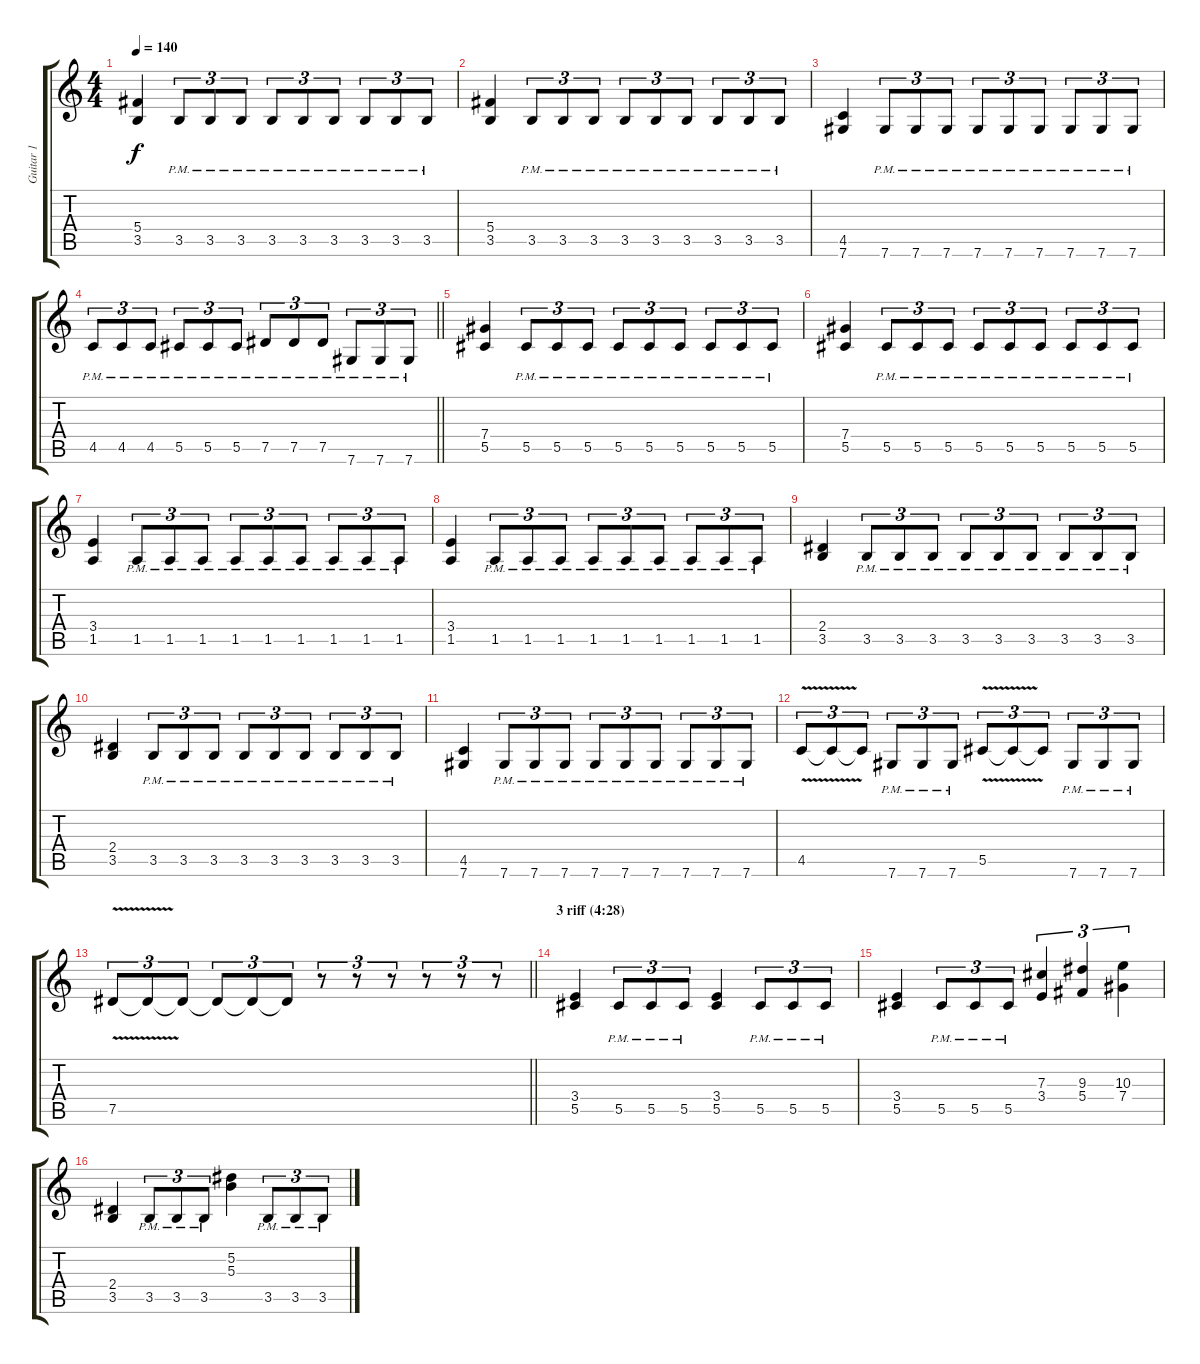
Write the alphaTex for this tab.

\track ("Guitar 1" "Guitar 1") {instrument distortionguitar}
\staff {score tabs}
\tuning (Eb4 Bb3 Gb3 Db3 Ab2 Db2) {hide}
\ts (4 4)
\tempo 140
\clef g2
\ks c
(5.4 3.5).4{dy f} 3.5{pm}.8{tu (3 2)} 3.5{pm}.8{tu (3 2)} 3.5{pm}.8{tu (3 2)} 3.5{pm}.8{tu (3 2)} 3.5{pm}.8{tu (3 2)} 3.5{pm}.8{tu (3 2)} 3.5{pm}.8{tu (3 2)} 3.5{pm}.8{tu (3 2)} 3.5{pm}.8{tu (3 2)} |
(5.4 3.5).4 3.5{pm}.8{tu (3 2)} 3.5{pm}.8{tu (3 2)} 3.5{pm}.8{tu (3 2)} 3.5{pm}.8{tu (3 2)} 3.5{pm}.8{tu (3 2)} 3.5{pm}.8{tu (3 2)} 3.5{pm}.8{tu (3 2)} 3.5{pm}.8{tu (3 2)} 3.5{pm}.8{tu (3 2)} |
(4.5 7.6).4 7.6{pm}.8{tu (3 2)} 7.6{pm}.8{tu (3 2)} 7.6{pm}.8{tu (3 2)} 7.6{pm}.8{tu (3 2)} 7.6{pm}.8{tu (3 2)} 7.6{pm}.8{tu (3 2)} 7.6{pm}.8{tu (3 2)} 7.6{pm}.8{tu (3 2)} 7.6{pm}.8{tu (3 2)} |
\barLineRight lightlight
4.5{pm}.8{tu (3 2)} 4.5{pm}.8{tu (3 2)} 4.5{pm}.8{tu (3 2)} 5.5{pm}.8{tu (3 2)} 5.5{pm}.8{tu (3 2)} 5.5{pm}.8{tu (3 2)} 7.5{pm}.8{tu (3 2)} 7.5{pm}.8{tu (3 2)} 7.5{pm}.8{tu (3 2)} 7.6{pm}.8{tu (3 2)} 7.6{pm}.8{tu (3 2)} 7.6{pm}.8{tu (3 2)} |
\section ("" "")
(7.4 5.5).4 5.5{pm}.8{tu (3 2)} 5.5{pm}.8{tu (3 2)} 5.5{pm}.8{tu (3 2)} 5.5{pm}.8{tu (3 2)} 5.5{pm}.8{tu (3 2)} 5.5{pm}.8{tu (3 2)} 5.5{pm}.8{tu (3 2)} 5.5{pm}.8{tu (3 2)} 5.5{pm}.8{tu (3 2)} |
(7.4 5.5).4 5.5{pm}.8{tu (3 2)} 5.5{pm}.8{tu (3 2)} 5.5{pm}.8{tu (3 2)} 5.5{pm}.8{tu (3 2)} 5.5{pm}.8{tu (3 2)} 5.5{pm}.8{tu (3 2)} 5.5{pm}.8{tu (3 2)} 5.5{pm}.8{tu (3 2)} 5.5{pm}.8{tu (3 2)} |
(3.4 1.5).4 1.5{pm}.8{tu (3 2)} 1.5{pm}.8{tu (3 2)} 1.5{pm}.8{tu (3 2)} 1.5{pm}.8{tu (3 2)} 1.5{pm}.8{tu (3 2)} 1.5{pm}.8{tu (3 2)} 1.5{pm}.8{tu (3 2)} 1.5{pm}.8{tu (3 2)} 1.5{pm}.8{tu (3 2)} |
(3.4 1.5).4 1.5{pm}.8{tu (3 2)} 1.5{pm}.8{tu (3 2)} 1.5{pm}.8{tu (3 2)} 1.5{pm}.8{tu (3 2)} 1.5{pm}.8{tu (3 2)} 1.5{pm}.8{tu (3 2)} 1.5{pm}.8{tu (3 2)} 1.5{pm}.8{tu (3 2)} 1.5{pm}.8{tu (3 2)} |
(2.4 3.5).4 3.5{pm}.8{tu (3 2)} 3.5{pm}.8{tu (3 2)} 3.5{pm}.8{tu (3 2)} 3.5{pm}.8{tu (3 2)} 3.5{pm}.8{tu (3 2)} 3.5{pm}.8{tu (3 2)} 3.5{pm}.8{tu (3 2)} 3.5{pm}.8{tu (3 2)} 3.5{pm}.8{tu (3 2)} |
(2.4 3.5).4 3.5{pm}.8{tu (3 2)} 3.5{pm}.8{tu (3 2)} 3.5{pm}.8{tu (3 2)} 3.5{pm}.8{tu (3 2)} 3.5{pm}.8{tu (3 2)} 3.5{pm}.8{tu (3 2)} 3.5{pm}.8{tu (3 2)} 3.5{pm}.8{tu (3 2)} 3.5{pm}.8{tu (3 2)} |
(4.5 7.6).4 7.6{pm}.8{tu (3 2)} 7.6{pm}.8{tu (3 2)} 7.6{pm}.8{tu (3 2)} 7.6{pm}.8{tu (3 2)} 7.6{pm}.8{tu (3 2)} 7.6{pm}.8{tu (3 2)} 7.6{pm}.8{tu (3 2)} 7.6{pm}.8{tu (3 2)} 7.6{pm}.8{tu (3 2)} |
4.5{v}.8{tu (3 2)} 4.5{t}.8{tu (3 2)} 4.5{t}.8{tu (3 2)} 7.6{pm}.8{tu (3 2)} 7.6{pm}.8{tu (3 2)} 7.6{pm}.8{tu (3 2)} 5.5{v}.8{tu (3 2)} 5.5{t}.8{tu (3 2)} 5.5{t}.8{tu (3 2)} 7.6{pm}.8{tu (3 2)} 7.6{pm}.8{tu (3 2)} 7.6{pm}.8{tu (3 2)} |
\barLineRight lightlight
7.5{v}.8{tu (3 2) instrument guitarharmonics} 7.5{t}.8{tu (3 2)} 7.5{t}.8{tu (3 2)} 7.5{t}.8{tu (3 2)} 7.5{t}.8{tu (3 2)} 7.5{t}.8{tu (3 2)} r.8{tu (3 2)} r.8{tu (3 2)} r.8{tu (3 2)} r.8{tu (3 2)} r.8{tu (3 2)} r.8{tu (3 2)} |
\section ("" "3 riff (4:28)")
(3.4 5.5).4{instrument distortionguitar} 5.5{pm}.8{tu (3 2)} 5.5{pm}.8{tu (3 2)} 5.5{pm}.8{tu (3 2)} (3.4 5.5).4 5.5{pm}.8{tu (3 2)} 5.5{pm}.8{tu (3 2)} 5.5{pm}.8{tu (3 2)} |
(3.4 5.5).4 5.5{pm}.8{tu (3 2)} 5.5{pm}.8{tu (3 2)} 5.5{pm}.8{tu (3 2)} (7.3 3.4).4{tu (3 2)} (9.3 5.4).4{tu (3 2)} (10.3 7.4).4{tu (3 2)} |
(2.4 3.5).4 3.5{pm}.8{tu (3 2)} 3.5{pm}.8{tu (3 2)} 3.5{pm}.8{tu (3 2)} (5.2 5.3).4 3.5{pm}.8{tu (3 2)} 3.5{pm}.8{tu (3 2)} 3.5{pm}.8{tu (3 2)}
